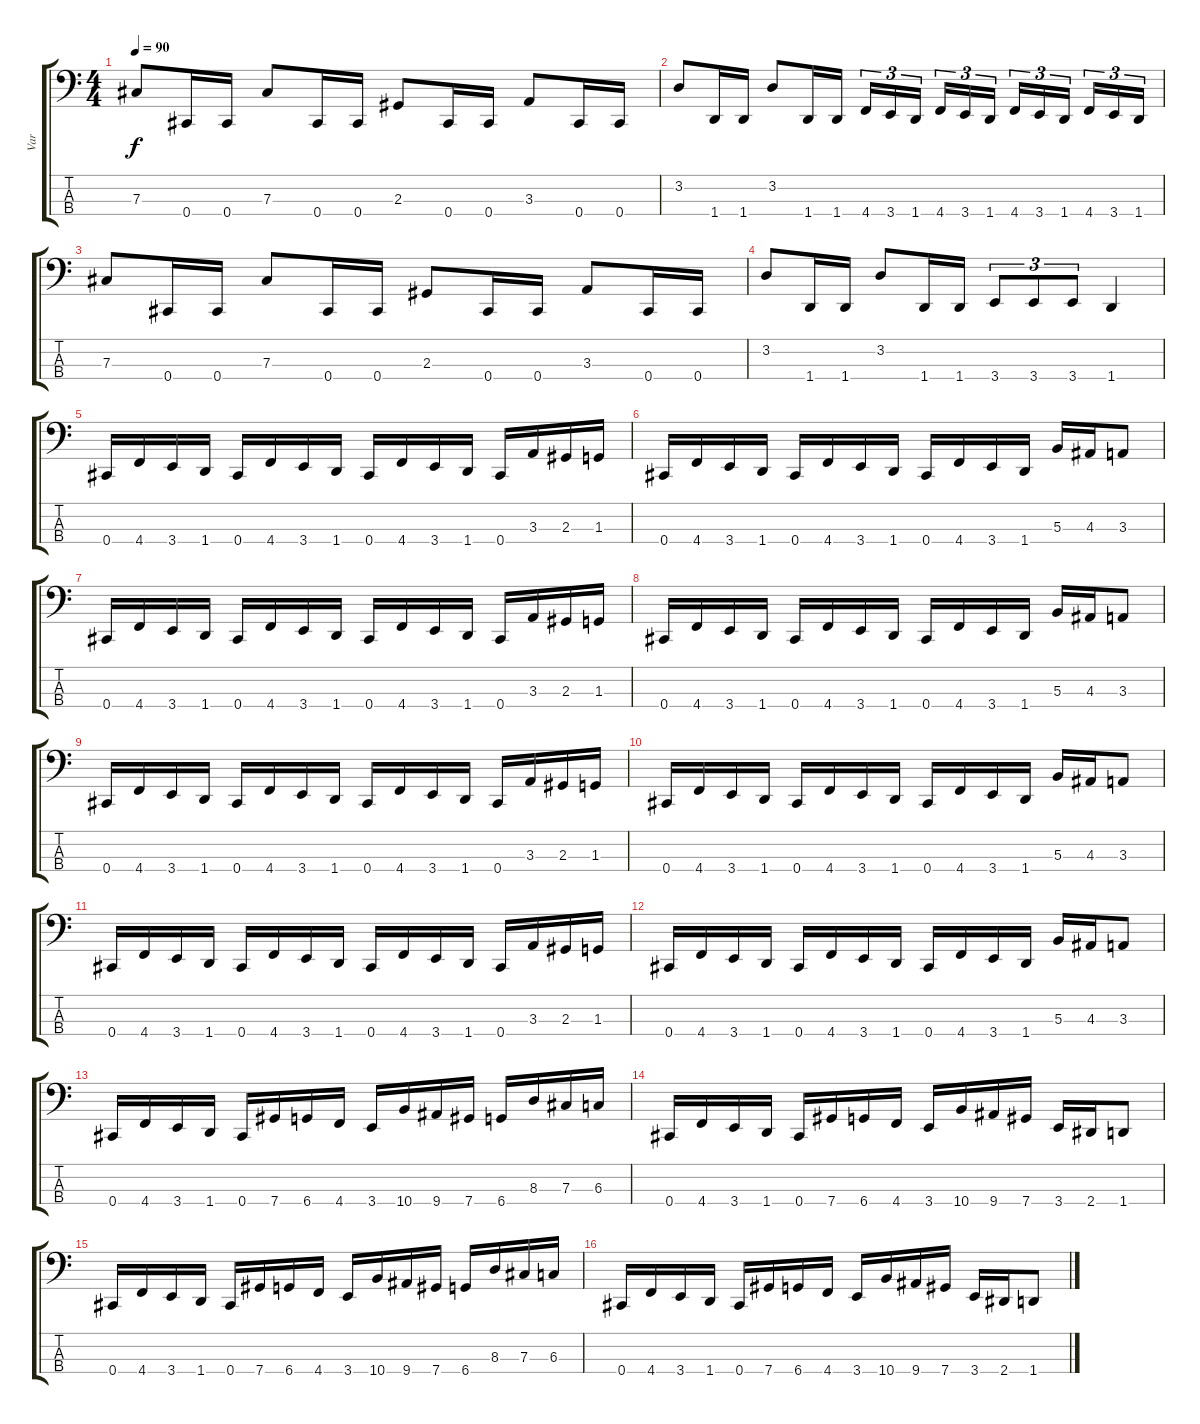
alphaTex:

\track ("Var" "Var") {instrument electricbassfinger}
\staff {score tabs}
\tuning (E2 B1 Gb1 Db1) {hide}
\ts (4 4)
\tempo 90
\clef f4
\ks c
7.3.8{dy f} 0.4.16 0.4.16 7.3.8 0.4.16 0.4.16 2.3.8 0.4.16 0.4.16 3.3.8 0.4.16 0.4.16 |
3.2.8 1.4.16 1.4.16 3.2.8 1.4.16 1.4.16 4.4.16{tu (3 2)} 3.4.16{tu (3 2)} 1.4.16{tu (3 2) beam splitsecondary} 4.4.16{tu (3 2)} 3.4.16{tu (3 2)} 1.4.16{tu (3 2)} 4.4.16{tu (3 2)} 3.4.16{tu (3 2)} 1.4.16{tu (3 2) beam splitsecondary} 4.4.16{tu (3 2)} 3.4.16{tu (3 2)} 1.4.16{tu (3 2)} |
7.3.8 0.4.16 0.4.16 7.3.8 0.4.16 0.4.16 2.3.8 0.4.16 0.4.16 3.3.8 0.4.16 0.4.16 |
3.2.8 1.4.16 1.4.16 3.2.8 1.4.16 1.4.16 3.4.8{tu (3 2)} 3.4.8{tu (3 2)} 3.4.8{tu (3 2)} 1.4.4 |
0.4.16 4.4.16 3.4.16 1.4.16 0.4.16 4.4.16 3.4.16 1.4.16 0.4.16 4.4.16 3.4.16 1.4.16 0.4.16 3.3.16 2.3.16 1.3.16 |
0.4.16 4.4.16 3.4.16 1.4.16 0.4.16 4.4.16 3.4.16 1.4.16 0.4.16 4.4.16 3.4.16 1.4.16 5.3.16 4.3.16 3.3.8 |
0.4.16 4.4.16 3.4.16 1.4.16 0.4.16 4.4.16 3.4.16 1.4.16 0.4.16 4.4.16 3.4.16 1.4.16 0.4.16 3.3.16 2.3.16 1.3.16 |
0.4.16 4.4.16 3.4.16 1.4.16 0.4.16 4.4.16 3.4.16 1.4.16 0.4.16 4.4.16 3.4.16 1.4.16 5.3.16 4.3.16 3.3.8 |
0.4.16 4.4.16 3.4.16 1.4.16 0.4.16 4.4.16 3.4.16 1.4.16 0.4.16 4.4.16 3.4.16 1.4.16 0.4.16 3.3.16 2.3.16 1.3.16 |
0.4.16 4.4.16 3.4.16 1.4.16 0.4.16 4.4.16 3.4.16 1.4.16 0.4.16 4.4.16 3.4.16 1.4.16 5.3.16 4.3.16 3.3.8 |
0.4.16 4.4.16 3.4.16 1.4.16 0.4.16 4.4.16 3.4.16 1.4.16 0.4.16 4.4.16 3.4.16 1.4.16 0.4.16 3.3.16 2.3.16 1.3.16 |
0.4.16 4.4.16 3.4.16 1.4.16 0.4.16 4.4.16 3.4.16 1.4.16 0.4.16 4.4.16 3.4.16 1.4.16 5.3.16 4.3.16 3.3.8 |
0.4.16 4.4.16 3.4.16 1.4.16 0.4.16 7.4.16 6.4.16 4.4.16 3.4.16 10.4.16 9.4.16 7.4.16 6.4.16 8.3.16 7.3.16 6.3.16 |
0.4.16 4.4.16 3.4.16 1.4.16 0.4.16 7.4.16 6.4.16 4.4.16 3.4.16 10.4.16 9.4.16 7.4.16 3.4.16 2.4.16 1.4.8 |
0.4.16 4.4.16 3.4.16 1.4.16 0.4.16 7.4.16 6.4.16 4.4.16 3.4.16 10.4.16 9.4.16 7.4.16 6.4.16 8.3.16 7.3.16 6.3.16 |
0.4.16 4.4.16 3.4.16 1.4.16 0.4.16 7.4.16 6.4.16 4.4.16 3.4.16 10.4.16 9.4.16 7.4.16 3.4.16 2.4.16 1.4.8
